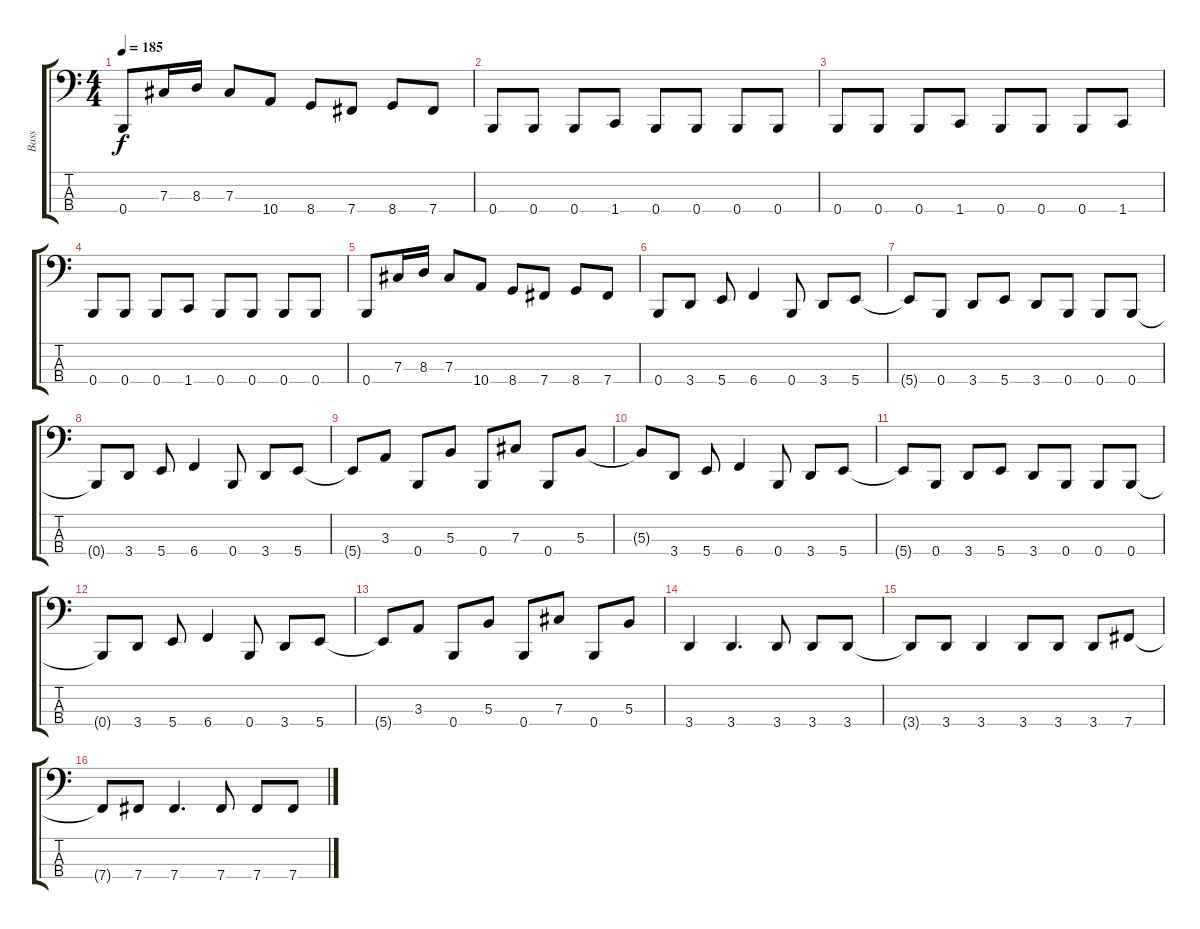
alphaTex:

\track ("Bass" "Bass") {instrument electricbasspick}
\staff {score tabs}
\tuning (E2 B1 Gb1 B0) {hide}
\ts (4 4)
\tempo 185
\clef f4
\ks c
0.4.8{dy f} 7.3.16 8.3.16 7.3.8 10.4.8 8.4.8 7.4.8 8.4.8 7.4.8 |
0.4.8 0.4.8 0.4.8 1.4.8 0.4.8 0.4.8 0.4.8 0.4.8 |
0.4.8 0.4.8 0.4.8 1.4.8 0.4.8 0.4.8 0.4.8 1.4.8 |
0.4.8 0.4.8 0.4.8 1.4.8 0.4.8 0.4.8 0.4.8 0.4.8 |
0.4.8 7.3.16 8.3.16 7.3.8 10.4.8 8.4.8 7.4.8 8.4.8 7.4.8 |
0.4.8 3.4.8 5.4.8 6.4.4 0.4.8 3.4.8 5.4.8 |
5.4{t}.8 0.4.8 3.4.8 5.4.8 3.4.8 0.4.8 0.4.8 0.4.8 |
0.4{t}.8 3.4.8 5.4.8 6.4.4 0.4.8 3.4.8 5.4.8 |
5.4{t}.8 3.3.8 0.4.8 5.3.8 0.4.8 7.3.8 0.4.8 5.3.8 |
5.3{t}.8 3.4.8 5.4.8 6.4.4 0.4.8 3.4.8 5.4.8 |
5.4{t}.8 0.4.8 3.4.8 5.4.8 3.4.8 0.4.8 0.4.8 0.4.8 |
0.4{t}.8 3.4.8 5.4.8 6.4.4 0.4.8 3.4.8 5.4.8 |
5.4{t}.8 3.3.8 0.4.8 5.3.8 0.4.8 7.3.8 0.4.8 5.3.8 |
3.4.4 3.4.4{d} 3.4.8 3.4.8 3.4.8 |
3.4{t}.8 3.4.8 3.4.4 3.4.8 3.4.8 3.4.8 7.4.8 |
7.4{t}.8 7.4.8 7.4.4{d} 7.4.8 7.4.8 7.4.8
